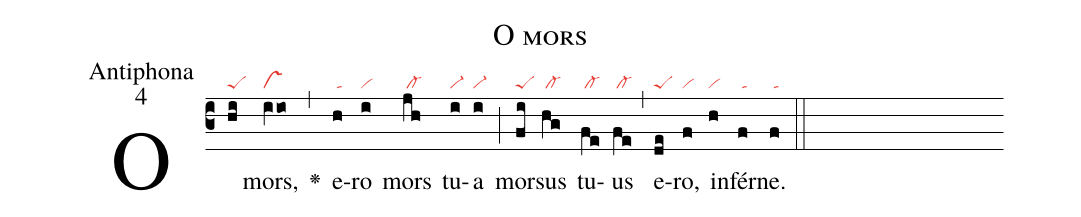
name:O mors;
office-part:Antiphona;
mode:4;
nabc-lines:1;
%%
(c3) O(hi|peS) mors,(iVio|vs) <v>\greheightstar</v>(,) e(h|/ta)ro(i|vi) mors(jh|/cl-) tu(i|vi-)a(i|vi-) (;)
mor(fi|peS)sus(hg|/cl-) tu(fe|/cl-)us(fe|/cl-) (,) e(de|peS)ro,(f|vi) in(h|vi)fér(f|/ta)ne.(f|/ta) (::)
